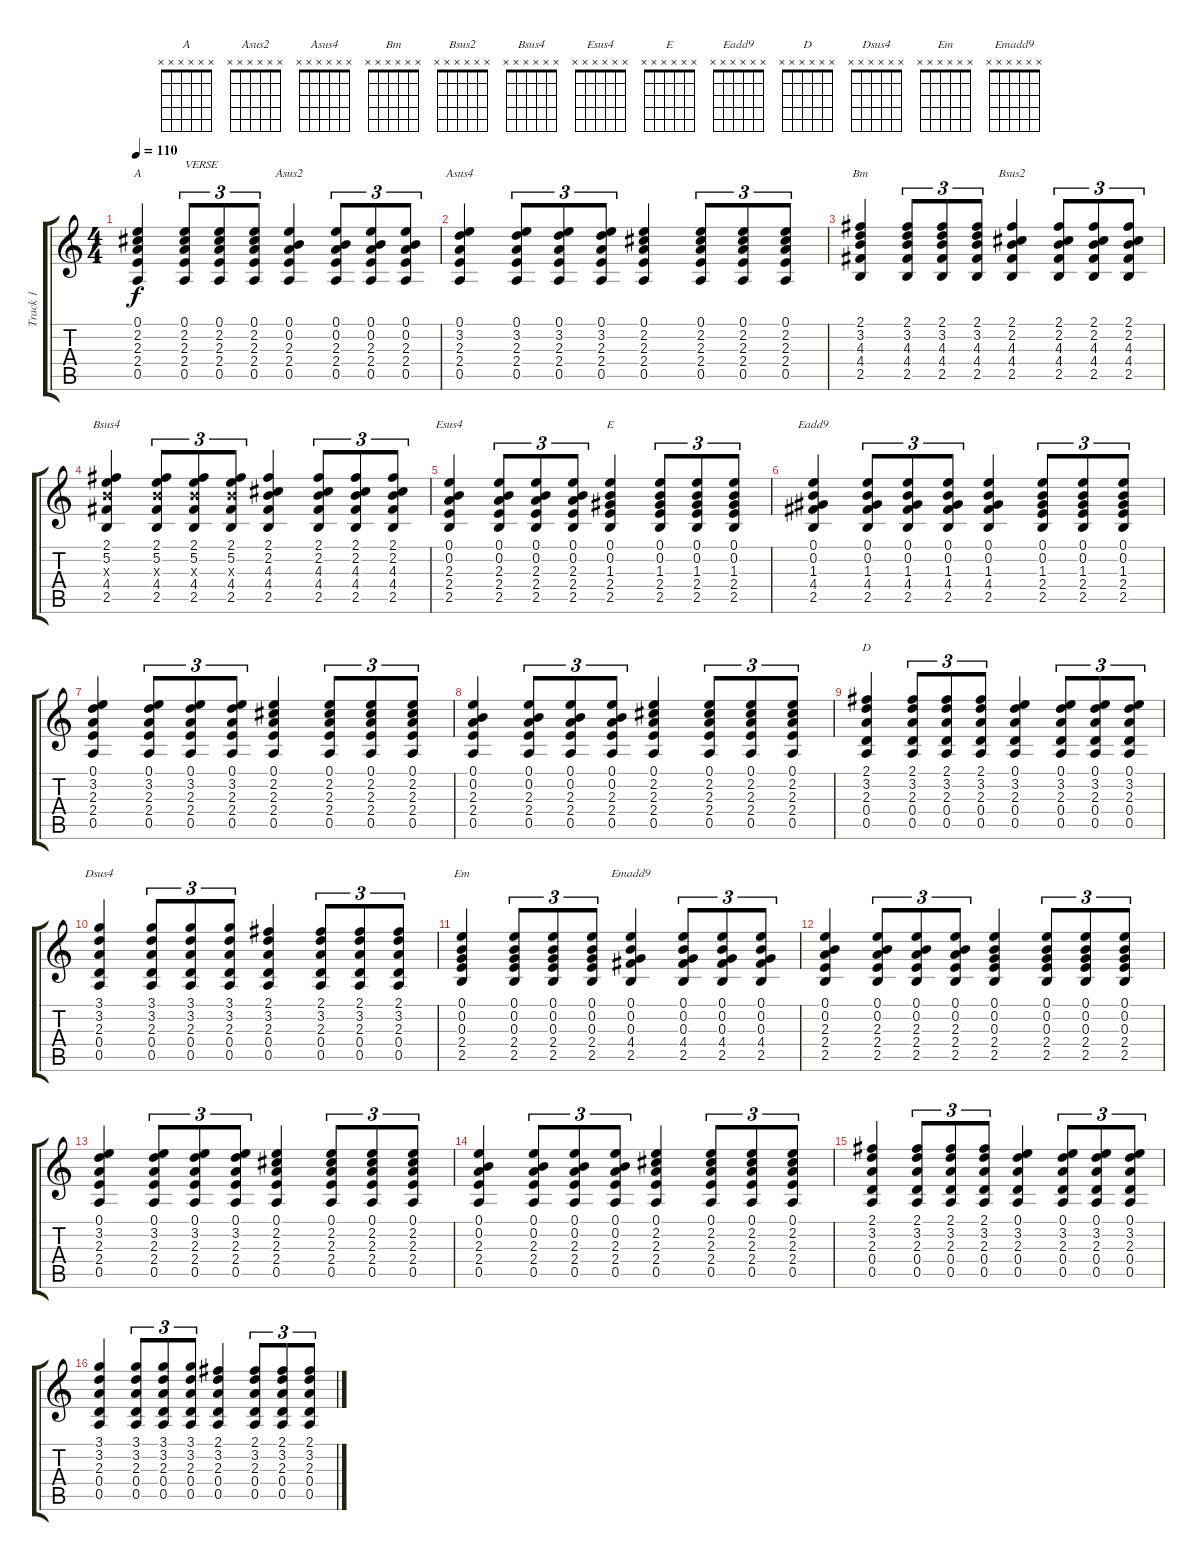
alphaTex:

\track ("Track 1" "Track 1") {instrument acousticguitarsteel}
\staff {score tabs}
\tuning (E4 B3 G3 D3 A2 E2) {hide}
\chord ("A" x x x x x x) {firstfret 0}
\chord ("Asus2" x x x x x x) {firstfret 0}
\chord ("Asus4" x x x x x x) {firstfret 0}
\chord ("Bm" x x x x x x) {firstfret 0}
\chord ("Bsus2" x x x x x x) {firstfret 0}
\chord ("Bsus4" x x x x x x) {firstfret 0}
\chord ("Esus4" x x x x x x) {firstfret 0}
\chord ("E" x x x x x x) {firstfret 0}
\chord ("Eadd9" x x x x x x) {firstfret 0}
\chord ("D" x x x x x x) {firstfret 0}
\chord ("Dsus4" x x x x x x) {firstfret 0}
\chord ("Em" x x x x x x) {firstfret 0}
\chord ("Emadd9" x x x x x x) {firstfret 0}
\ts (4 4)
\tempo 110
\clef g2
\ks c
(0.1 2.2 2.3 2.4 0.5).4{ch "A" dy f instrument acousticguitarsteel} (0.1 2.2 2.3 2.4 0.5).8{tu (3 2) txt "VERSE"} (0.1 2.2 2.3 2.4 0.5).8{tu (3 2)} (0.1 2.2 2.3 2.4 0.5).8{tu (3 2)} (0.1 0.2 2.3 2.4 0.5).4{ch "Asus2"} (0.1 0.2 2.3 2.4 0.5).8{tu (3 2)} (0.1 0.2 2.3 2.4 0.5).8{tu (3 2)} (0.1 0.2 2.3 2.4 0.5).8{tu (3 2)} |
(0.1 3.2 2.3 2.4 0.5).4{ch "Asus4"} (0.1 3.2 2.3 2.4 0.5).8{tu (3 2)} (0.1 3.2 2.3 2.4 0.5).8{tu (3 2)} (0.1 3.2 2.3 2.4 0.5).8{tu (3 2)} (0.1 2.2 2.3 2.4 0.5).4 (0.1 2.2 2.3 2.4 0.5).8{tu (3 2)} (0.1 2.2 2.3 2.4 0.5).8{tu (3 2)} (0.1 2.2 2.3 2.4 0.5).8{tu (3 2)} |
(2.1 3.2 4.3 4.4 2.5).4{ch "Bm"} (2.1 3.2 4.3 4.4 2.5).8{tu (3 2)} (2.1 3.2 4.3 4.4 2.5).8{tu (3 2)} (2.1 3.2 4.3 4.4 2.5).8{tu (3 2)} (2.1 2.2 4.3 4.4 2.5).4{ch "Bsus2"} (2.1 2.2 4.3 4.4 2.5).8{tu (3 2)} (2.1 2.2 4.3 4.4 2.5).8{tu (3 2)} (2.1 2.2 4.3 4.4 2.5).8{tu (3 2)} |
(2.1 5.2 4.3{x} 4.4 2.5).4{ch "Bsus4"} (2.1 5.2 4.3{x} 4.4 2.5).8{tu (3 2)} (2.1 5.2 4.3{x} 4.4 2.5).8{tu (3 2)} (2.1 5.2 4.3{x} 4.4 2.5).8{tu (3 2)} (2.1 2.2 4.3 4.4 2.5).4 (2.1 2.2 4.3 4.4 2.5).8{tu (3 2)} (2.1 2.2 4.3 4.4 2.5).8{tu (3 2)} (2.1 2.2 4.3 4.4 2.5).8{tu (3 2)} |
(0.1 0.2 2.3 2.4 2.5).4{ch "Esus4"} (0.1 0.2 2.3 2.4 2.5).8{tu (3 2)} (0.1 0.2 2.3 2.4 2.5).8{tu (3 2)} (0.1 0.2 2.3 2.4 2.5).8{tu (3 2)} (0.1 0.2 1.3 2.4 2.5).4{ch "E"} (0.1 0.2 1.3 2.4 2.5).8{tu (3 2)} (0.1 0.2 1.3 2.4 2.5).8{tu (3 2)} (0.1 0.2 1.3 2.4 2.5).8{tu (3 2)} |
(0.1 0.2 1.3 4.4 2.5).4{ch "Eadd9"} (0.1 0.2 1.3 4.4 2.5).8{tu (3 2)} (0.1 0.2 1.3 4.4 2.5).8{tu (3 2)} (0.1 0.2 1.3 4.4 2.5).8{tu (3 2)} (0.1 0.2 1.3 4.4 2.5).4 (0.1 0.2 1.3 2.4 2.5).8{tu (3 2)} (0.1 0.2 1.3 2.4 2.5).8{tu (3 2)} (0.1 0.2 1.3 2.4 2.5).8{tu (3 2)} |
(0.1 3.2 2.3 2.4 0.5).4 (0.1 3.2 2.3 2.4 0.5).8{tu (3 2)} (0.1 3.2 2.3 2.4 0.5).8{tu (3 2)} (0.1 3.2 2.3 2.4 0.5).8{tu (3 2)} (0.1 2.2 2.3 2.4 0.5).4 (0.1 2.2 2.3 2.4 0.5).8{tu (3 2)} (0.1 2.2 2.3 2.4 0.5).8{tu (3 2)} (0.1 2.2 2.3 2.4 0.5).8{tu (3 2)} |
(0.1 0.2 2.3 2.4 0.5).4 (0.1 0.2 2.3 2.4 0.5).8{tu (3 2)} (0.1 0.2 2.3 2.4 0.5).8{tu (3 2)} (0.1 0.2 2.3 2.4 0.5).8{tu (3 2)} (0.1 2.2 2.3 2.4 0.5).4 (0.1 2.2 2.3 2.4 0.5).8{tu (3 2)} (0.1 2.2 2.3 2.4 0.5).8{tu (3 2)} (0.1 2.2 2.3 2.4 0.5).8{tu (3 2)} |
(2.1 3.2 2.3 0.4 0.5).4{ch "D"} (2.1 3.2 2.3 0.4 0.5).8{tu (3 2)} (2.1 3.2 2.3 0.4 0.5).8{tu (3 2)} (2.1 3.2 2.3 0.4 0.5).8{tu (3 2)} (0.1 3.2 2.3 0.4 0.5).4 (0.1 3.2 2.3 0.4 0.5).8{tu (3 2)} (0.1 3.2 2.3 0.4 0.5).8{tu (3 2)} (0.1 3.2 2.3 0.4 0.5).8{tu (3 2)} |
(3.1 3.2 2.3 0.4 0.5).4{ch "Dsus4"} (3.1 3.2 2.3 0.4 0.5).8{tu (3 2)} (3.1 3.2 2.3 0.4 0.5).8{tu (3 2)} (3.1 3.2 2.3 0.4 0.5).8{tu (3 2)} (2.1 3.2 2.3 0.4 0.5).4 (2.1 3.2 2.3 0.4 0.5).8{tu (3 2)} (2.1 3.2 2.3 0.4 0.5).8{tu (3 2)} (2.1 3.2 2.3 0.4 0.5).8{tu (3 2)} |
(0.1 0.2 0.3 2.4 2.5).4{ch "Em"} (0.1 0.2 0.3 2.4 2.5).8{tu (3 2)} (0.1 0.2 0.3 2.4 2.5).8{tu (3 2)} (0.1 0.2 0.3 2.4 2.5).8{tu (3 2)} (0.1 0.2 0.3 4.4 2.5).4{ch "Emadd9"} (0.1 0.2 0.3 4.4 2.5).8{tu (3 2)} (0.1 0.2 0.3 4.4 2.5).8{tu (3 2)} (0.1 0.2 0.3 4.4 2.5).8{tu (3 2)} |
(0.1 0.2 2.3 2.4 2.5).4 (0.1 0.2 2.3 2.4 2.5).8{tu (3 2)} (0.1 0.2 2.3 2.4 2.5).8{tu (3 2)} (0.1 0.2 2.3 2.4 2.5).8{tu (3 2)} (0.1 0.2 0.3 2.4 2.5).4 (0.1 0.2 0.3 2.4 2.5).8{tu (3 2)} (0.1 0.2 0.3 2.4 2.5).8{tu (3 2)} (0.1 0.2 0.3 2.4 2.5).8{tu (3 2)} |
(0.1 3.2 2.3 2.4 0.5).4 (0.1 3.2 2.3 2.4 0.5).8{tu (3 2)} (0.1 3.2 2.3 2.4 0.5).8{tu (3 2)} (0.1 3.2 2.3 2.4 0.5).8{tu (3 2)} (0.1 2.2 2.3 2.4 0.5).4 (0.1 2.2 2.3 2.4 0.5).8{tu (3 2)} (0.1 2.2 2.3 2.4 0.5).8{tu (3 2)} (0.1 2.2 2.3 2.4 0.5).8{tu (3 2)} |
(0.1 0.2 2.3 2.4 0.5).4 (0.1 0.2 2.3 2.4 0.5).8{tu (3 2)} (0.1 0.2 2.3 2.4 0.5).8{tu (3 2)} (0.1 0.2 2.3 2.4 0.5).8{tu (3 2)} (0.1 2.2 2.3 2.4 0.5).4 (0.1 2.2 2.3 2.4 0.5).8{tu (3 2)} (0.1 2.2 2.3 2.4 0.5).8{tu (3 2)} (0.1 2.2 2.3 2.4 0.5).8{tu (3 2)} |
(2.1 3.2 2.3 0.4 0.5).4 (2.1 3.2 2.3 0.4 0.5).8{tu (3 2)} (2.1 3.2 2.3 0.4 0.5).8{tu (3 2)} (2.1 3.2 2.3 0.4 0.5).8{tu (3 2)} (0.1 3.2 2.3 0.4 0.5).4 (0.1 3.2 2.3 0.4 0.5).8{tu (3 2)} (0.1 3.2 2.3 0.4 0.5).8{tu (3 2)} (0.1 3.2 2.3 0.4 0.5).8{tu (3 2)} |
(3.1 3.2 2.3 0.4 0.5).4 (3.1 3.2 2.3 0.4 0.5).8{tu (3 2)} (3.1 3.2 2.3 0.4 0.5).8{tu (3 2)} (3.1 3.2 2.3 0.4 0.5).8{tu (3 2)} (2.1 3.2 2.3 0.4 0.5).4 (2.1 3.2 2.3 0.4 0.5).8{tu (3 2)} (2.1 3.2 2.3 0.4 0.5).8{tu (3 2)} (2.1 3.2 2.3 0.4 0.5).8{tu (3 2)}
